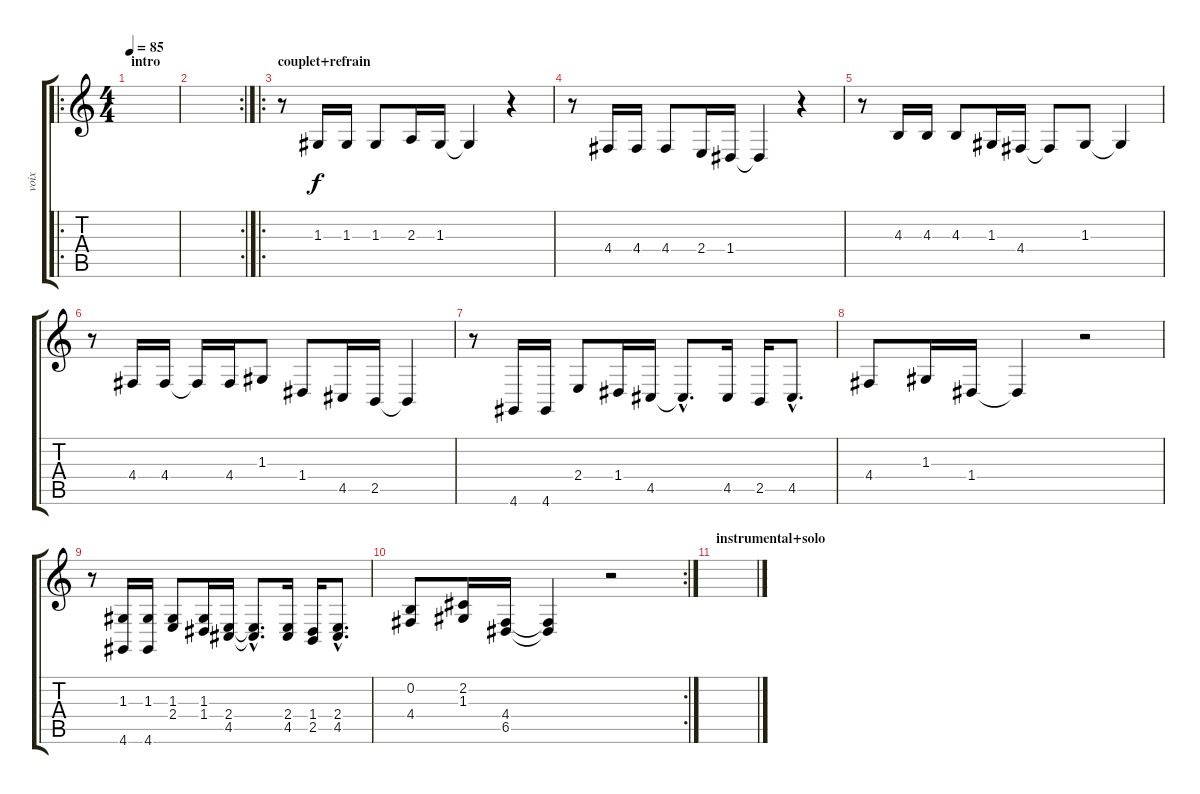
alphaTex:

\track ("voix" "voix") {instrument electricpiano2}
\staff {score tabs}
\tuning (E4 B3 G3 D3 A2 E2) {hide}
\ro
\ts (4 4)
\section ("" "intro")
\tempo 85
\clef g2
\ks c
|
\rc 2
|
\ro
\section ("" "couplet+refrain")
r.8 1.3.16 1.3.16 1.3.8 2.3.16 1.3.16 1.3{t}.4 r.4 |
r.8 4.4.16 4.4.16 4.4.8 2.4.16 1.4.16 1.4{t}.4 r.4 |
r.8 4.3.16 4.3.16 4.3.8 1.3.16 4.4.16 4.4{t}.8 1.3.8 1.3{t}.4 |
r.8 4.4.16 4.4.16 4.4{t}.16 4.4.16 1.3.8 1.4.8 4.5.16 2.5.16 2.5{t}.4 |
r.8 4.6.16 4.6.16 2.4.8 1.4.16 4.5.16 4.5{hac t}.8{d} 4.5.16 2.5.16 4.5{hac}.8{d} |
4.4.8 1.3.16 1.4.16 1.4{t}.4 r.2 |
r.8 (1.3 4.6).16 (1.3 4.6).16 (1.3 2.4).8 (1.3 1.4).16 (2.4 4.5).16 (2.4{hac t} 4.5{hac t}).8{d} (2.4 4.5).16 (1.4 2.5).16 (2.4{hac} 4.5{hac}).8{d} |
\rc 2
(0.2 4.4).8 (2.2 1.3).16 (4.4 6.5).16 (4.4{t} 6.5{t}).4 r.2 |
\section ("" "instrumental+solo")
